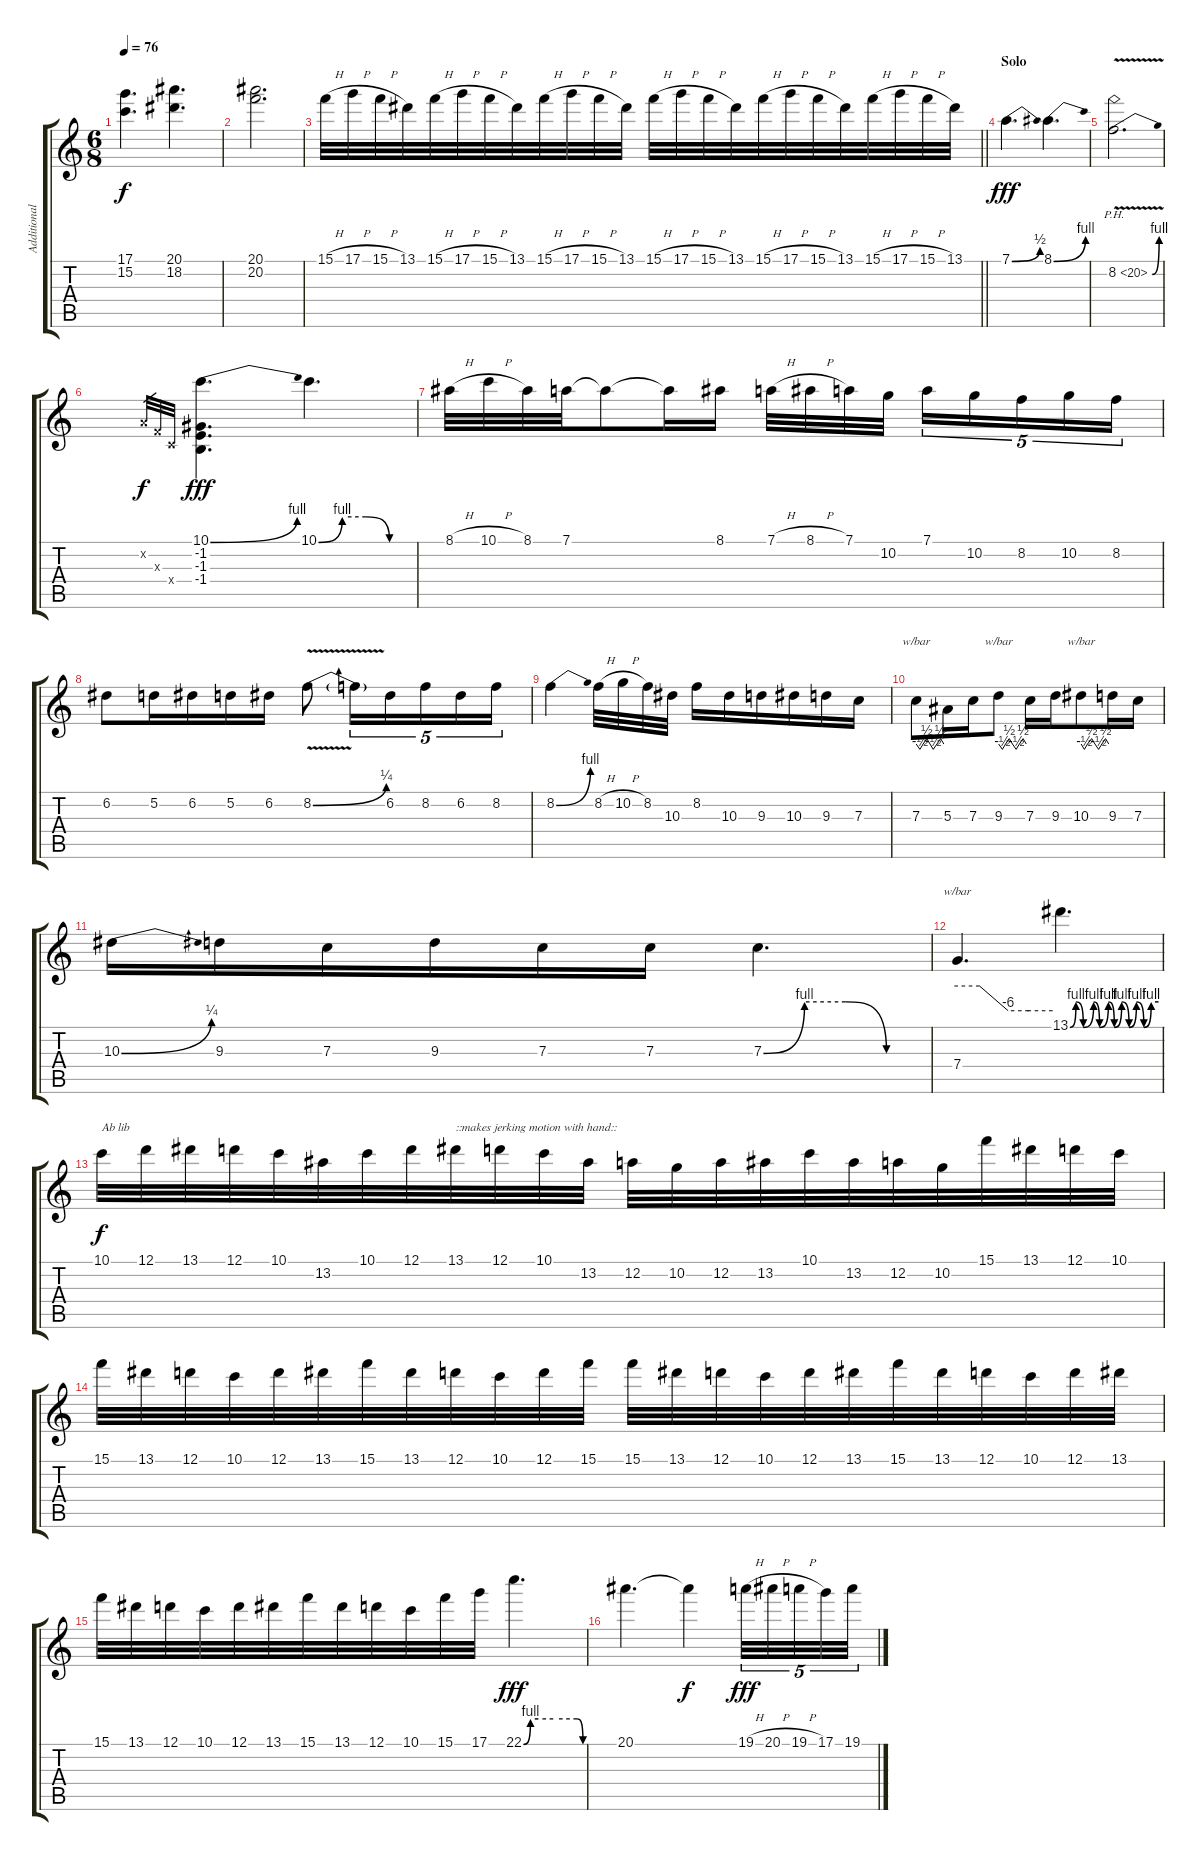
\track ("Additional/Solo Guitar" "Additional") {instrument overdrivenguitar}
\staff {score tabs}
\tuning (D4 A3 F3 C3 G2 C2) {hide}
\ts (6 8)
\tempo 76
\clef g2
\ks c
(17.1 15.2).4{d dy f} (20.1 18.2).4{d} |
(20.1 20.2).2{d} |
\barLineRight lightlight
15.1{h}.32 17.1{h}.32 15.1{h}.32 13.1.32 15.1{h}.32 17.1{h}.32 15.1{h}.32 13.1.32 15.1{h}.32 17.1{h}.32 15.1{h}.32 13.1.32 15.1{h}.32 17.1{h}.32 15.1{h}.32 13.1.32 15.1{h}.32 17.1{h}.32 15.1{h}.32 13.1.32 15.1{h}.32 17.1{h}.32 15.1{h}.32 13.1.32 |
\section ("" "Solo")
7.1{be (bend 0 0 60 2)}.4{d dy fff} 8.1{be (bend 0 0 60 4)}.4{d} |
8.2{be (bend 0 0 60 4) ph 12 v}.2{d} |
0.2{x}.32{gr dy f} 0.3{x}.32{gr} 0.4{x}.32{gr} (10.1{be (bend 0 0 60 4)} -1.2 -1.3 -1.4).4{d dy fff} 10.1{be (custom 0 0 15 4 30 4 45 0 60 0)}.4{d} |
8.1{h}.32 10.1{h}.32 8.1.32 7.1.32 7.1{t}.8 7.1{t}.16 8.1.16 7.1{h}.32 8.1{h}.32 7.1.32 10.2.32{beam splitsecondary} 7.1.16{tu (5 4)} 10.2.16{tu (5 4)} 8.2.16{tu (5 4)} 10.2.16{tu (5 4)} 8.2.16{tu (5 4)} |
6.2.8 5.2.16 6.2.16 5.2.16 6.2.16 8.2{be (bend 0 0 60 1) v}.8 8.2{t}.16{tu (5 4)} 6.2.16{tu (5 4)} 8.2.16{tu (5 4)} 6.2.16{tu (5 4)} 8.2.16{tu (5 4)} |
8.2{be (bend 0 0 60 4)}.4 8.2{h}.32 10.2{h}.32 8.2.32 10.3.32 8.2.16 10.3.16 9.3.16 10.3.16 9.3.16 7.3.16 |
7.3.8{tbe (custom default 0 0 8 -2 15 0 23 2 30 0 37 -2 45 0 53 2 60 0)} 5.3.16 7.3.16 9.3.8{tbe (custom default 0 0 8 -2 15 0 23 2 30 0 38 -2 45 0 53 2 60 0)} 7.3.16 9.3.16 10.3.8{tbe (custom default 0 0 7 -2 14 0 23 2 30 0 38 -2 45 0 53 2 60 0)} 9.3.16 7.3.16 |
10.3{be (bend 0 0 60 1)}.16 9.3.16 7.3.16 9.3.16 7.3.16 7.3.16 7.3{be (custom 0 0 15 4 30 4 45 0 60 0)}.4{d} |
7.4.4{d tbe (custom default 0 0 14 0 32 -24 45 -24 60 -24)} 13.1{be (custom 0 0 4 4 9 0 16 4 20 0 26 4 30 0 35 4 40 0 45 4 50 0 55 4 60 4)}.4{d} |
10.1.32{txt "Ab lib" dy f} 12.1.32 13.1.32 12.1.32 10.1.32 13.2.32 10.1.32 12.1.32 13.1.32{txt "::makes jerking motion with hand::"} 12.1.32 10.1.32 13.2.32 12.2.32 10.2.32 12.2.32 13.2.32 10.1.32 13.2.32 12.2.32 10.2.32 15.1.32 13.1.32 12.1.32 10.1.32 |
15.1.32 13.1.32 12.1.32 10.1.32 12.1.32 13.1.32 15.1.32 13.1.32 12.1.32 10.1.32 12.1.32 15.1.32 15.1.32 13.1.32 12.1.32 10.1.32 12.1.32 13.1.32 15.1.32 13.1.32 12.1.32 10.1.32 12.1.32 13.1.32 |
15.1.32 13.1.32 12.1.32 10.1.32 12.1.32 13.1.32 15.1.32 13.1.32 12.1.32 10.1.32 15.1.32 17.1.32 22.1{be (custom 0 0 7 4 15 4 30 4 54 4 60 0)}.4{d dy fff} |
20.1.4{d} 20.1{t}.4{dy f} 19.1{h}.32{tu (5 4) dy fff} 20.1{h}.32{tu (5 4)} 19.1{h}.32{tu (5 4)} 17.1.32{tu (5 4)} 19.1.32{tu (5 4)}
